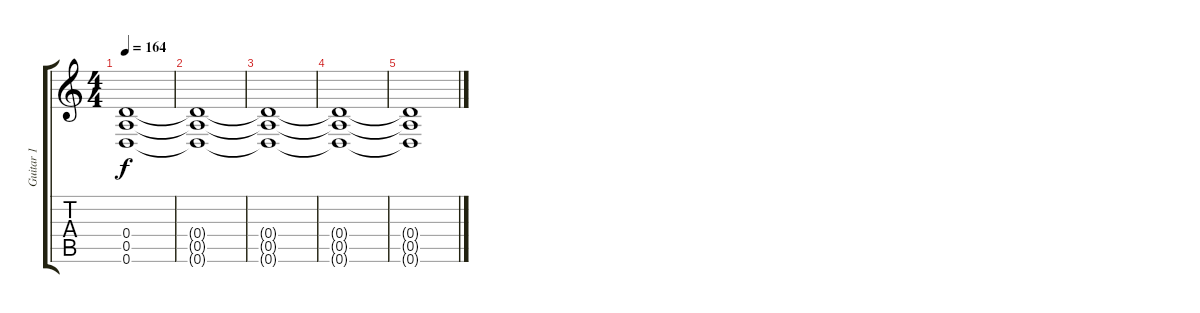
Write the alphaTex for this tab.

\track ("Guitar 1" "Guitar 1") {instrument distortionguitar}
\staff {score tabs}
\tuning (E4 B3 G3 D3 A2 D2) {hide}
\ts (4 4)
\tempo 164
\clef g2
\ks c
(0.4{t} 0.5{t} 0.6{t}).1{dy f} |
(0.4{t} 0.5{t} 0.6{t}).1 |
(0.4{t} 0.5{t} 0.6{t}).1 |
(0.4{t} 0.5{t} 0.6{t}).1 |
(0.4{t} 0.5{t} 0.6{t}).1
